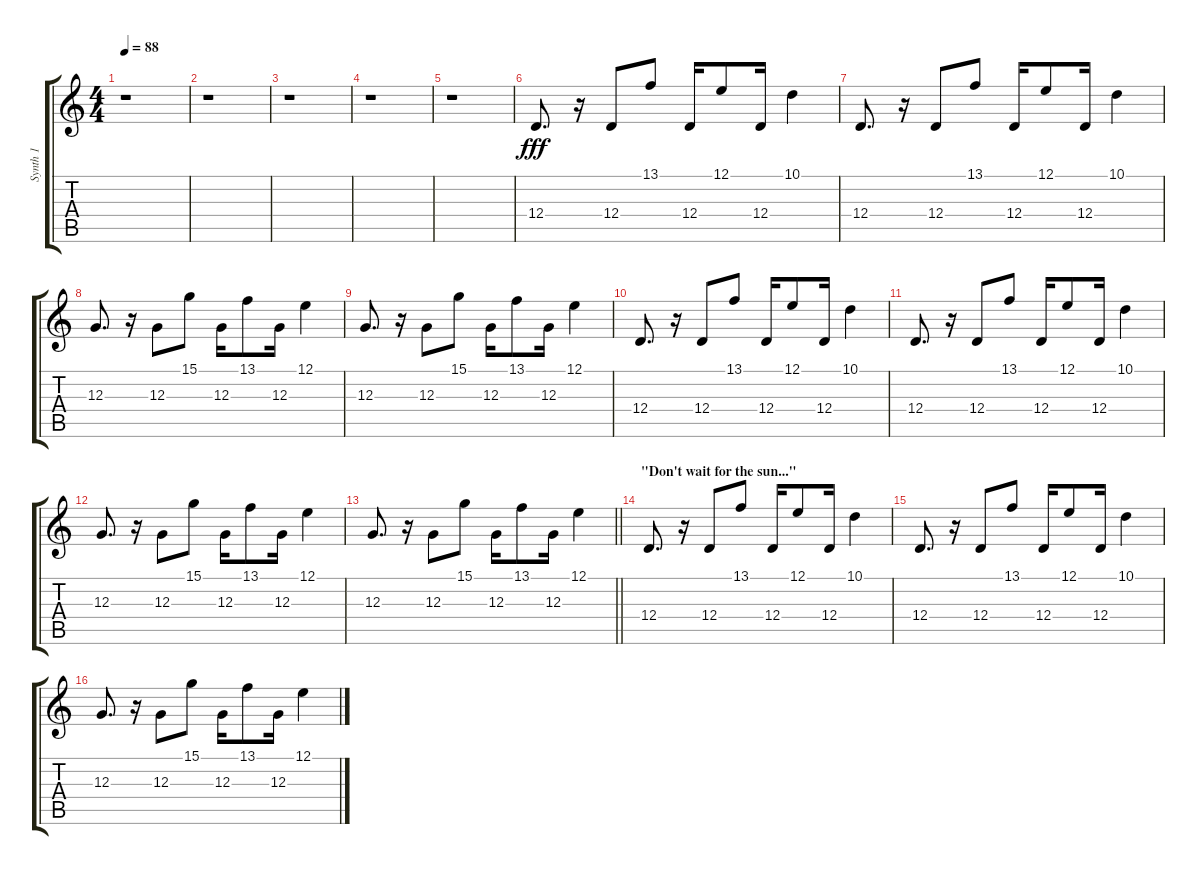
\track ("Synth 1" "Synth 1") {instrument lead2sawtooth}
\staff {score tabs}
\tuning (E4 B3 G3 D3 A2 E2) {hide}
\ts (4 4)
\tempo 88
\clef g2
\ks c
r.1{dy f} |
r.1 |
r.1 |
r.1 |
r.1 |
12.4.8{d dy fff} r.16 12.4.8 13.1.8 12.4.16 12.1.8 12.4.16 10.1.4 |
12.4.8{d} r.16 12.4.8 13.1.8 12.4.16 12.1.8 12.4.16 10.1.4 |
12.3.8{d} r.16 12.3.8 15.1.8 12.3.16 13.1.8 12.3.16 12.1.4 |
12.3.8{d} r.16 12.3.8 15.1.8 12.3.16 13.1.8 12.3.16 12.1.4 |
12.4.8{d} r.16 12.4.8 13.1.8 12.4.16 12.1.8 12.4.16 10.1.4 |
12.4.8{d} r.16 12.4.8 13.1.8 12.4.16 12.1.8 12.4.16 10.1.4 |
12.3.8{d} r.16 12.3.8 15.1.8 12.3.16 13.1.8 12.3.16 12.1.4 |
\barLineRight lightlight
12.3.8{d} r.16 12.3.8 15.1.8 12.3.16 13.1.8 12.3.16 12.1.4 |
\section ("" "\"Don't wait for the sun...\"")
12.4.8{d} r.16 12.4.8 13.1.8 12.4.16 12.1.8 12.4.16 10.1.4 |
12.4.8{d} r.16 12.4.8 13.1.8 12.4.16 12.1.8 12.4.16 10.1.4 |
12.3.8{d} r.16 12.3.8 15.1.8 12.3.16 13.1.8 12.3.16 12.1.4
